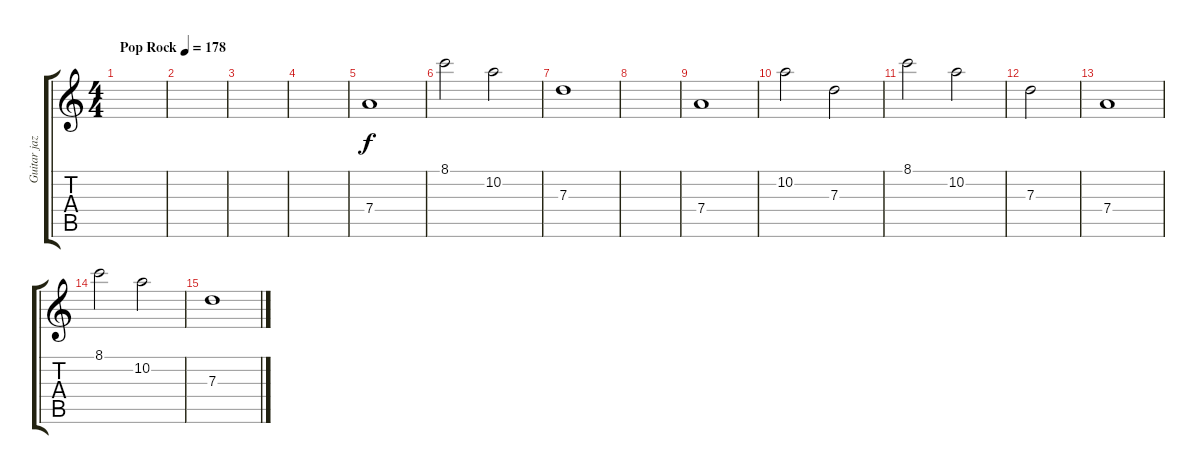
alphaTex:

\track ("Guitar jazzy" "Guitar jaz") {instrument electricguitarjazz}
\staff {score tabs}
\tuning (E4 B3 G3 D3 A2 E2) {hide}
\ts (4 4)
\tempo (178 "Pop Rock")
\clef g2
\ks c
|
|
|
|
7.4.1 |
8.1.2 10.2.2 |
7.3.1 |
|
7.4.1 |
10.2.2 7.3.2 |
8.1.2 10.2.2 |
7.3.2 |
7.4.1 |
8.1.2 10.2.2 |
7.3.1
